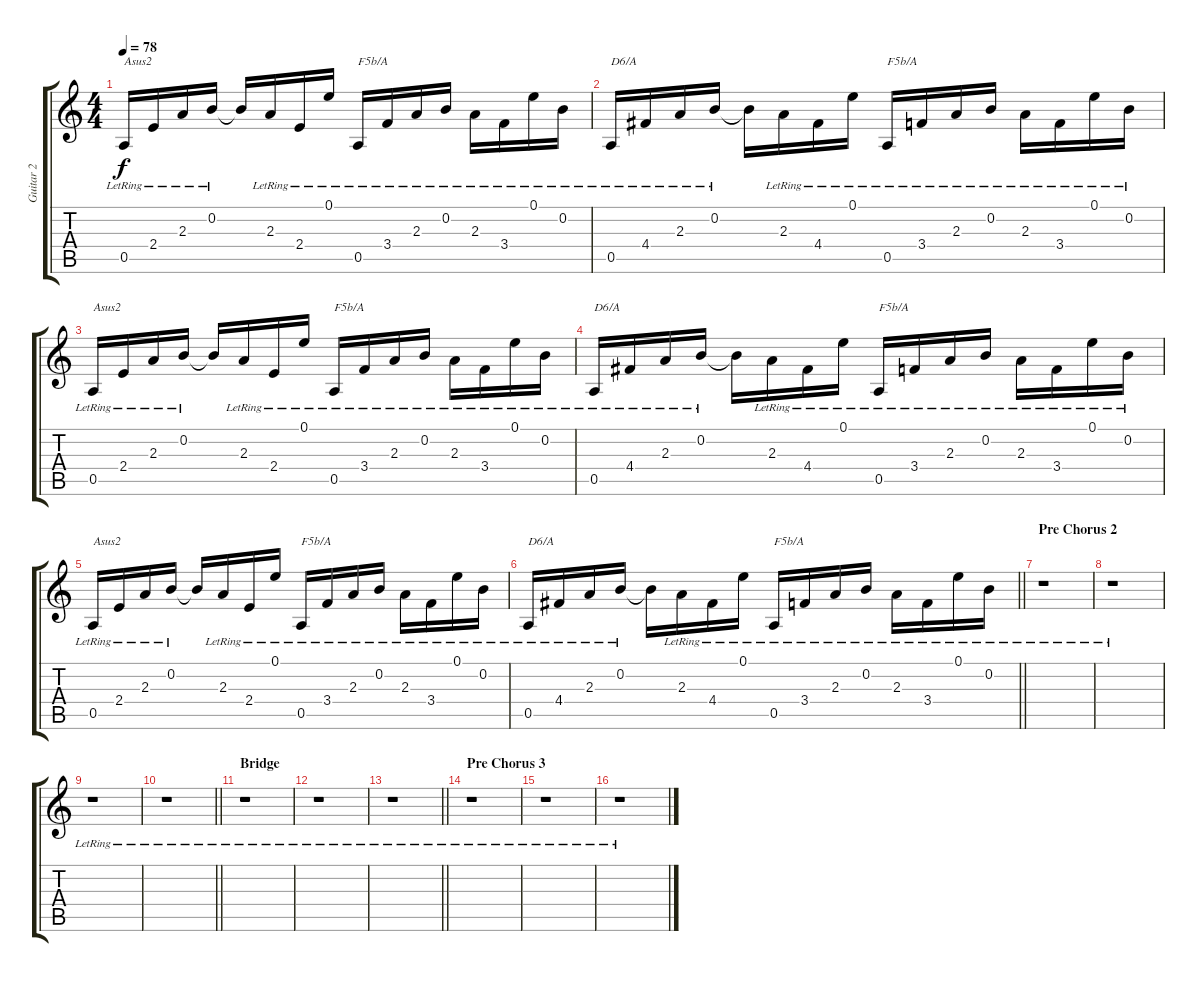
\track ("Guitar 2" "Guitar 2") {instrument overdrivenguitar bank 11}
\staff {score tabs}
\tuning (E4 B3 G3 D3 A2 E2) {hide}
\ts (4 4)
\tempo 78
\clef g2
\ks c
0.5{lr}.16{txt "Asus2" dy f} 2.4{lr}.16 2.3{lr}.16 0.2{lr}.16 0.2{t}.16{beam merge} 2.3{lr}.16 2.4{lr}.16 0.1{lr}.16 0.5{lr}.16{txt "F5b/A"} 3.4{lr}.16{beam merge} 2.3{lr}.16{beam merge} 0.2{lr}.16 2.3{lr}.16{beam merge} 3.4{lr}.16 0.1{lr}.16 0.2{lr}.16 |
0.5{lr}.16{txt "D6/A"} 4.4{lr}.16 2.3{lr}.16{beam merge} 0.2{lr}.16 0.2{t}.16{beam merge} 2.3{lr}.16 4.4{lr}.16 0.1{lr}.16 0.5{lr}.16{txt "F5b/A"} 3.4{lr}.16{beam merge} 2.3{lr}.16{beam merge} 0.2{lr}.16 2.3{lr}.16{beam merge} 3.4{lr}.16 0.1{lr}.16 0.2{lr}.16 |
0.5{lr}.16{txt "Asus2"} 2.4{lr}.16 2.3{lr}.16 0.2{lr}.16 0.2{t}.16{beam merge} 2.3{lr}.16 2.4{lr}.16 0.1{lr}.16 0.5{lr}.16{txt "F5b/A"} 3.4{lr}.16{beam merge} 2.3{lr}.16{beam merge} 0.2{lr}.16 2.3{lr}.16{beam merge} 3.4{lr}.16 0.1{lr}.16 0.2{lr}.16 |
0.5{lr}.16{txt "D6/A"} 4.4{lr}.16 2.3{lr}.16{beam merge} 0.2{lr}.16 0.2{t}.16{beam merge} 2.3{lr}.16 4.4{lr}.16 0.1{lr}.16 0.5{lr}.16{txt "F5b/A"} 3.4{lr}.16{beam merge} 2.3{lr}.16{beam merge} 0.2{lr}.16 2.3{lr}.16{beam merge} 3.4{lr}.16 0.1{lr}.16 0.2{lr}.16 |
0.5{lr}.16{txt "Asus2"} 2.4{lr}.16 2.3{lr}.16 0.2{lr}.16 0.2{t}.16{beam merge} 2.3{lr}.16 2.4{lr}.16 0.1{lr}.16 0.5{lr}.16{txt "F5b/A"} 3.4{lr}.16{beam merge} 2.3{lr}.16{beam merge} 0.2{lr}.16 2.3{lr}.16{beam merge} 3.4{lr}.16 0.1{lr}.16 0.2{lr}.16 |
\barLineRight lightlight
0.5{lr}.16{txt "D6/A"} 4.4{lr}.16 2.3{lr}.16{beam merge} 0.2{lr}.16 0.2{t}.16{beam merge} 2.3{lr}.16 4.4{lr}.16 0.1{lr}.16 0.5{lr}.16{txt "F5b/A"} 3.4{lr}.16{beam merge} 2.3{lr}.16{beam merge} 0.2{lr}.16 2.3{lr}.16{beam merge} 3.4{lr}.16 0.1{lr}.16 0.2{lr}.16 |
\section ("" "Pre Chorus 2")
r.1 |
r.1 |
r.1 |
\barLineRight lightlight
r.1 |
\section ("" "Bridge")
r.1 |
r.1 |
\barLineRight lightlight
r.1 |
\section ("" "Pre Chorus 3")
r.1 |
r.1 |
r.1
